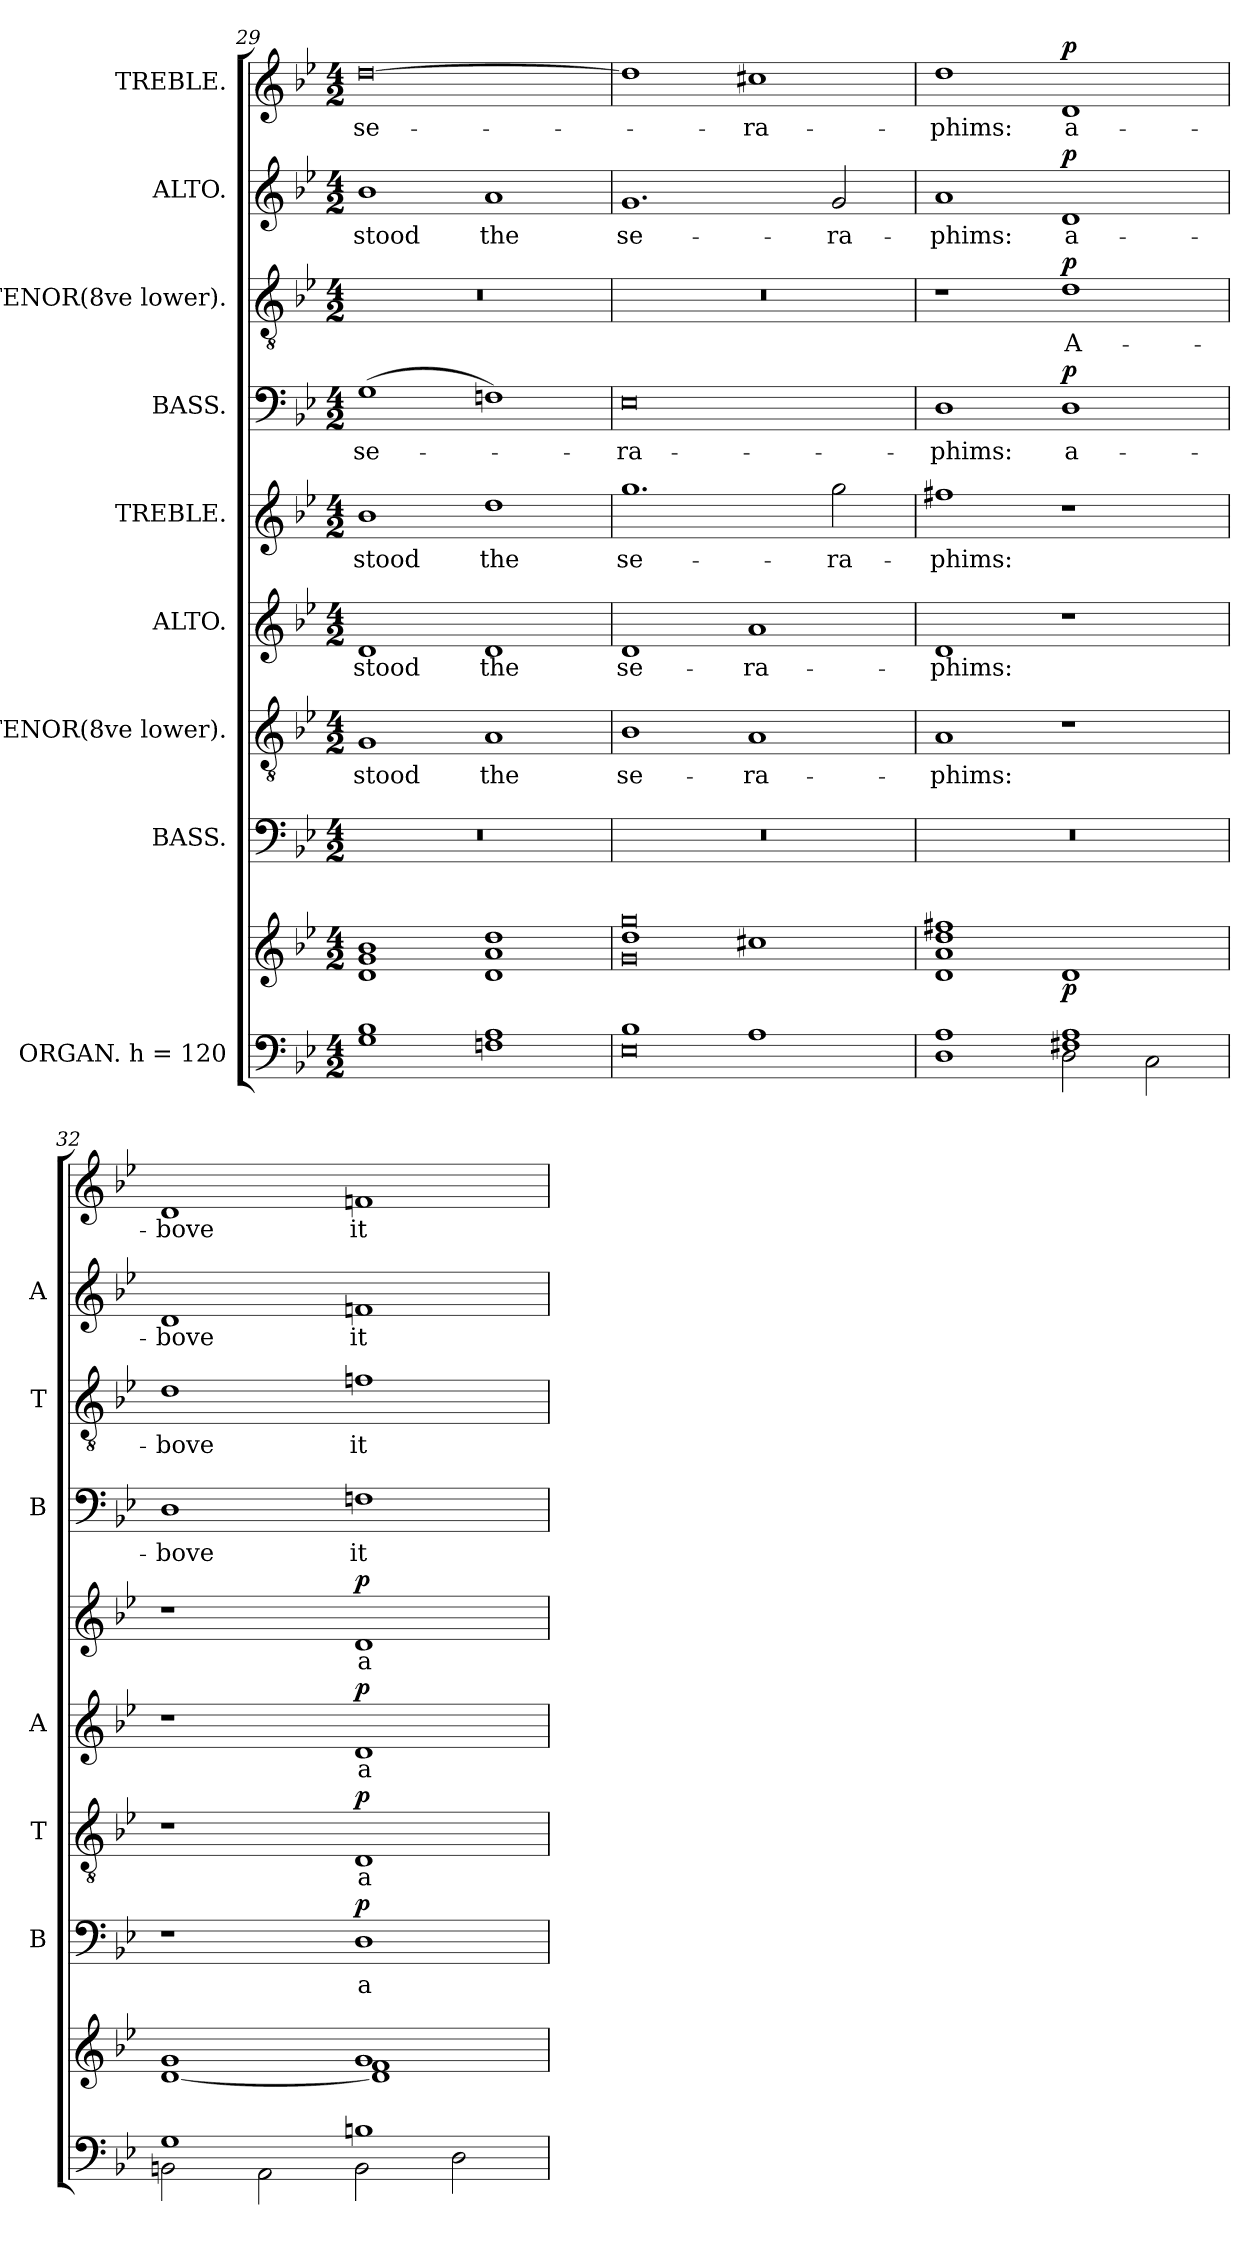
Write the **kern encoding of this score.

**kern	**kern	**dynam	**kern	**text	**dynam	**kern	**text	**dynam	**kern	**text	**dynam	**kern	**text	**dynam	**kern	**text	**dynam	**kern	**text	**dynam	**kern	**text	**dynam	**kern	**text	**dynam
*part9	*part9	*part9	*part8	*part8	*part8	*part7	*part7	*part7	*part6	*part6	*part6	*part5	*part5	*part5	*part4	*part4	*part4	*part3	*part3	*part3	*part2	*part2	*part2	*part1	*part1	*part1
*staff10	*staff9	*staff9/10	*staff8	*staff8	*staff8	*staff7	*staff7	*staff7	*staff6	*staff6	*staff6	*staff5	*staff5	*staff5	*staff4	*staff4	*staff4	*staff3	*staff3	*staff3	*staff2	*staff2	*staff2	*staff1	*staff1	*staff1
*I"ORGAN.  h = 120	*	*	*I"BASS.	*	*	*I"TENOR(8ve lower).	*	*	*I"ALTO.	*	*	*I"TREBLE.	*	*	*I"BASS.	*	*	*I"TENOR(8ve lower).	*	*	*I"ALTO.	*	*	*I"TREBLE.	*	*
*	*	*	*I'B	*	*	*I'T	*	*	*I'A	*	*	*	*	*	*I'B	*	*	*I'T	*	*	*I'A	*	*	*	*	*
*clefF4	*clefG2	*	*clefF4	*	*	*clefGv2	*	*	*clefG2	*	*	*clefG2	*	*	*clefF4	*	*	*clefGv2	*	*	*clefG2	*	*	*clefG2	*	*
*	*	*	*	*	*	*ITrd7c12	*	*	*	*	*	*	*	*	*	*	*	*ITrd7c12	*	*	*	*	*	*	*	*
*k[b-e-]	*k[b-e-]	*	*k[b-e-]	*	*	*k[b-e-]	*	*	*k[b-e-]	*	*	*k[b-e-]	*	*	*k[b-e-]	*	*	*k[b-e-]	*	*	*k[b-e-]	*	*	*k[b-e-]	*	*
*g:	*g:	*	*g:	*	*	*g:	*	*	*g:	*	*	*g:	*	*	*g:	*	*	*g:	*	*	*g:	*	*	*g:	*	*
*M4/2	*M4/2	*	*M4/2	*	*	*M4/2	*	*	*M4/2	*	*	*M4/2	*	*	*M4/2	*	*	*M4/2	*	*	*M4/2	*	*	*M4/2	*	*
=29	=29	=29	=29	=29	=29	=29	=29	=29	=29	=29	=29	=29	=29	=29	=29	=29	=29	=29	=29	=29	=29	=29	=29	=29	=29	=29
*^	*^	*	*	*	*	*	*	*	*	*	*	*	*	*	*	*	*	*	*	*	*	*	*	*	*	*
!	!	!	!	!	!LO:N:vis=1	!	!	!	!LO:LY:b	!	!	!LO:LY:b	!	!	!LO:LY:b	!	!	!LO:LY:b	!	!LO:N:vis=1	!	!	!	!LO:LY:b	!	!	!LO:LY:b	!
1B-	1G	1b-	1d 1g	.	0r	.	.	1GG	stood	.	1d	stood	.	1b-	stood	.	(>1G	se-	.	0r	.	.	1b-	stood	.	[>0dd	se-	.
!	!	!	!	!	!	!	!	!	!LO:LY:b	!	!	!LO:LY:b	!	!	!LO:LY:b	!	!	!	!	!	!	!	!	!LO:LY:b	!	!	!	!
1A	1Fn	1dd	1d 1a	.	.	.	.	1AA	the	.	1d	the	.	1dd	the	.	1Fn)	.	.	.	.	.	1a	the	.	.	.	.
=30	=30	=30	=30	=30	=30	=30	=30	=30	=30	=30	=30	=30	=30	=30	=30	=30	=30	=30	=30	=30	=30	=30	=30	=30	=30	=30	=30	=30
!	!	!	!	!	!LO:N:vis=1	!	!	!	!LO:LY:b	!	!	!LO:LY:b	!	!	!LO:LY:b	!	!	!LO:LY:b	!	!LO:N:vis=1	!	!	!	!LO:LY:b	!	!	!	!
1B-	0E-	0g 0gg	1dd	.	0r	.	.	1BB-	se-	.	1d	se-	.	1.gg	se-	.	0E-	-ra-	.	0r	.	.	1.g	se-	.	1dd]	.	.
!	!	!	!	!	!	!	!	!	!LO:LY:b	!	!	!LO:LY:b	!	!	!	!	!	!	!	!	!	!	!	!	!	!	!LO:LY:b	!
1A	.	.	1cc#X	.	.	.	.	1AA	-ra-	.	1a	-ra-	.	.	.	.	.	.	.	.	.	.	.	.	.	1cc#X	-ra-	.
!	!	!	!	!	!	!	!	!	!	!	!	!	!	!	!LO:LY:b	!	!	!	!	!	!	!	!	!LO:LY:b	!	!	!	!
.	.	.	.	.	.	.	.	.	.	.	.	.	.	2gg\	-ra-	.	.	.	.	.	.	.	2g/	-ra-	.	.	.	.
=31	=31	=31	=31	=31	=31	=31	=31	=31	=31	=31	=31	=31	=31	=31	=31	=31	=31	=31	=31	=31	=31	=31	=31	=31	=31	=31	=31	=31
!	!	!	!	!	!LO:N:vis=1	!	!	!	!LO:LY:b	!	!	!LO:LY:b	!	!	!LO:LY:b	!	!	!LO:LY:b	!	!	!	!	!	!LO:LY:b	!	!	!LO:LY:b	!
1A	1D	1dd 1ff#X	1d 1a	.	0r	.	.	1AA	-phims:	.	1d	-phims:	.	1ff#X	-phims:	.	1D	-phims:	.	1r	.	.	1a	-phims:	.	1dd	-phims:	.
!	!	!	!	!LO:DY:b	!	!	!	!	!	!	!	!	!	!	!	!	!	!LO:LY:b	!LO:DY:b	!	!LO:LY:b	!LO:DY:b	!	!LO:LY:b	!LO:DY:b	!	!LO:LY:b	!LO:DY:b
1F#X 1A	2D\	1d	1ryy	p	.	.	.	1r	.	.	1r	.	.	1r	.	.	1D	a-	p	1D	A-	p	1d	a-	p	1d	a-	p
.	2C\	.	.	.	.	.	.	.	.	.	.	.	.	.	.	.	.	.	.	.	.	.	.	.	.	.	.	.
!!LO:LB:g=z
=32	=32	=32	=32	=32	=32	=32	=32	=32	=32	=32	=32	=32	=32	=32	=32	=32	=32	=32	=32	=32	=32	=32	=32	=32	=32	=32	=32	=32
!	!	!	!	!	!	!	!	!	!	!	!	!	!	!	!	!	!	!LO:LY:b	!	!	!LO:LY:b	!	!	!LO:LY:b	!	!	!LO:LY:b	!
1G	2BBn\	1g	[<1d	.	1r	.	.	1r	.	.	1r	.	.	1r	.	.	1D	-bove	.	1D	-bove	.	1d	-bove	.	1d	-bove	.
.	2AA\	.	.	.	.	.	.	.	.	.	.	.	.	.	.	.	.	.	.	.	.	.	.	.	.	.	.	.
!	!	!	!	!	!	!LO:LY:b	!LO:DY:b	!	!LO:LY:b	!LO:DY:b	!	!LO:LY:b	!LO:DY:b	!	!LO:LY:b	!LO:DY:b	!	!LO:LY:b	!	!	!LO:LY:b	!	!	!LO:LY:b	!	!	!LO:LY:b	!
1Bn	2BB\	1g	1d] 1f	.	1D	a-	p	1DD	a-	p	1d	a-	p	1d	a-	p	1Fn	it	.	1Fn	it	.	1fn	it	.	1fn	it	.
.	2D\	.	.	.	.	.	.	.	.	.	.	.	.	.	.	.	.	.	.	.	.	.	.	.	.	.	.	.
*v	*v	*	*	*	*	*	*	*	*	*	*	*	*	*	*	*	*	*	*	*	*	*	*	*	*	*	*	*
*	*v	*v	*	*	*	*	*	*	*	*	*	*	*	*	*	*	*	*	*	*	*	*	*	*	*	*	*
=	=	=	=	=	=	=	=	=	=	=	=	=	=	=	=	=	=	=	=	=	=	=	=	=	=	=
*-	*-	*-	*-	*-	*-	*-	*-	*-	*-	*-	*-	*-	*-	*-	*-	*-	*-	*-	*-	*-	*-	*-	*-	*-	*-	*-
